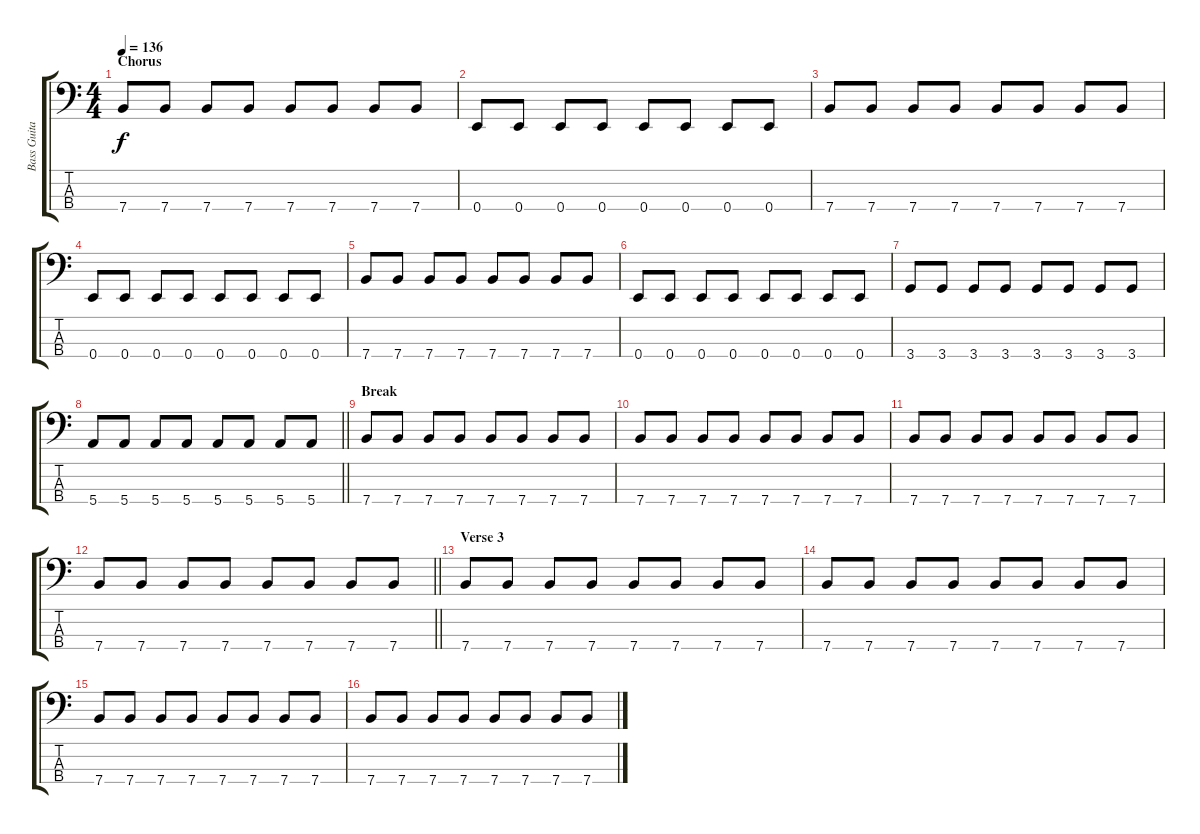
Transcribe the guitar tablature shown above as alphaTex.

\track ("Bass Guitar" "Bass Guita") {instrument electricbassfinger}
\staff {score tabs}
\tuning (G2 D2 A1 E1) {hide}
\ts (4 4)
\section ("" "Chorus")
\tempo 136
\clef f4
\ks c
7.4.8{dy f} 7.4.8 7.4.8 7.4.8 7.4.8 7.4.8 7.4.8 7.4.8 |
0.4.8 0.4.8 0.4.8 0.4.8 0.4.8 0.4.8 0.4.8 0.4.8 |
7.4.8 7.4.8 7.4.8 7.4.8 7.4.8 7.4.8 7.4.8 7.4.8 |
0.4.8 0.4.8 0.4.8 0.4.8 0.4.8 0.4.8 0.4.8 0.4.8 |
7.4.8 7.4.8 7.4.8 7.4.8 7.4.8 7.4.8 7.4.8 7.4.8 |
0.4.8 0.4.8 0.4.8 0.4.8 0.4.8 0.4.8 0.4.8 0.4.8 |
3.4.8 3.4.8 3.4.8 3.4.8 3.4.8 3.4.8 3.4.8 3.4.8 |
\barLineRight lightlight
5.4.8 5.4.8 5.4.8 5.4.8 5.4.8 5.4.8 5.4.8 5.4.8 |
\section ("" "Break")
7.4.8 7.4.8 7.4.8 7.4.8 7.4.8 7.4.8 7.4.8 7.4.8 |
7.4.8 7.4.8 7.4.8 7.4.8 7.4.8 7.4.8 7.4.8 7.4.8 |
7.4.8 7.4.8 7.4.8 7.4.8 7.4.8 7.4.8 7.4.8 7.4.8 |
\barLineRight lightlight
7.4.8 7.4.8 7.4.8 7.4.8 7.4.8 7.4.8 7.4.8 7.4.8 |
\section ("" "Verse 3")
7.4.8 7.4.8 7.4.8 7.4.8 7.4.8 7.4.8 7.4.8 7.4.8 |
7.4.8 7.4.8 7.4.8 7.4.8 7.4.8 7.4.8 7.4.8 7.4.8 |
7.4.8 7.4.8 7.4.8 7.4.8 7.4.8 7.4.8 7.4.8 7.4.8 |
7.4.8 7.4.8 7.4.8 7.4.8 7.4.8 7.4.8 7.4.8 7.4.8
